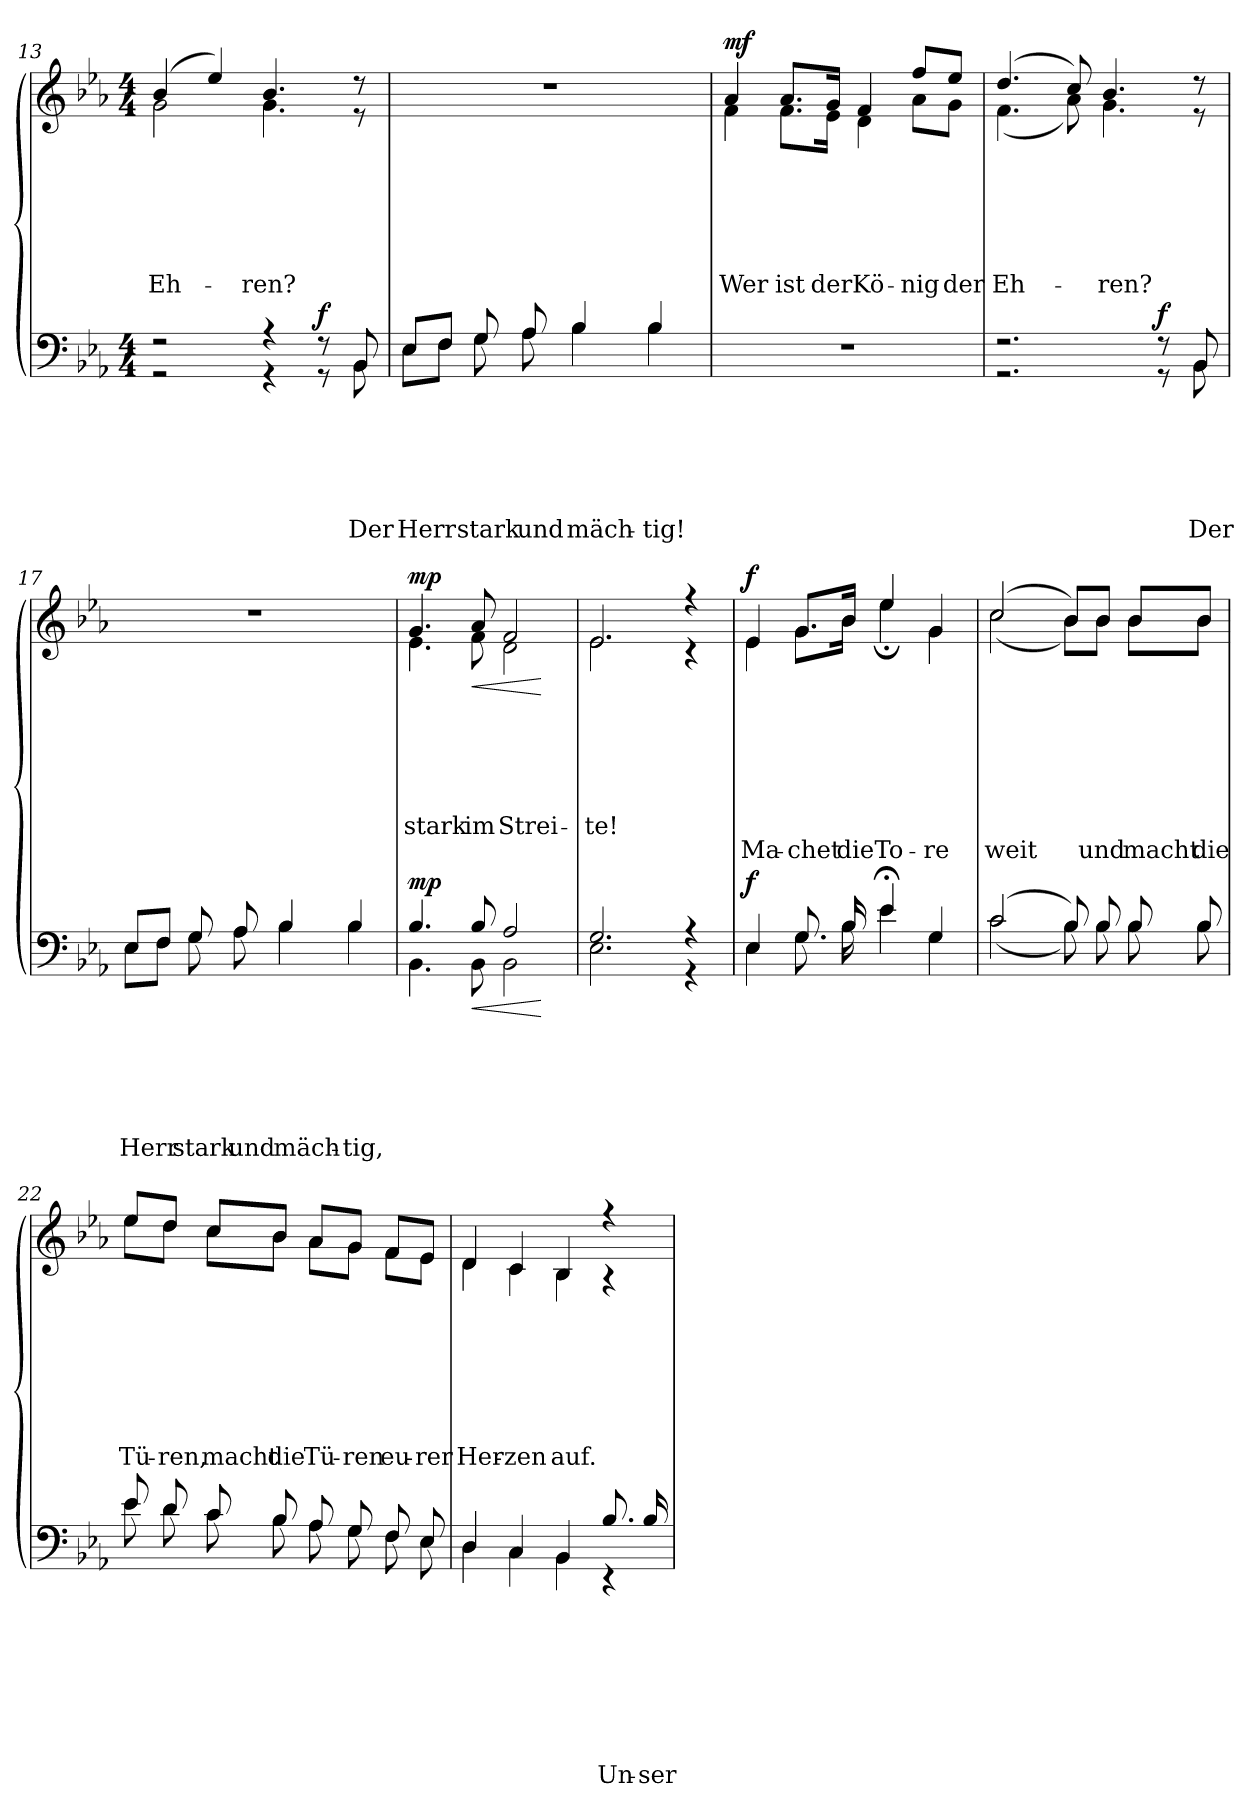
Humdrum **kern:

**kern	**text	**text	**text	**text	**text	**text	**text	**text	**dynam	**kern	**text	**text	**text	**text	**text	**text	**text	**dynam
*part2	*part2	*part2	*part2	*part2	*part2	*part2	*part2	*part2	*part2	*part1	*part1	*part1	*part1	*part1	*part1	*part1	*part1	*part1
*staff2	*staff2	*staff2	*staff2	*staff2	*staff2	*staff2	*staff2	*staff2	*staff2	*staff1	*staff1	*staff1	*staff1	*staff1	*staff1	*staff1	*staff1	*staff1
*clefF4	*	*	*	*	*	*	*	*	*	*clefG2	*	*	*	*	*	*	*	*
*k[b-e-a-]	*	*	*	*	*	*	*	*	*	*k[b-e-a-]	*	*	*	*	*	*	*	*
*E-:	*	*	*	*	*	*	*	*	*	*E-:	*	*	*	*	*	*	*	*
*M4/4	*	*	*	*	*	*	*	*	*	*M4/4	*	*	*	*	*	*	*	*
=13	=13	=13	=13	=13	=13	=13	=13	=13	=13	=13	=13	=13	=13	=13	=13	=13	=13	=13
*^	*	*	*	*	*	*	*	*	*	*	*	*	*	*	*	*	*	*
!	!	!	!	!	!	!	!	!	!	!	!	!	!	!	!	!	!LO:LY:b	!	!
*	*	*	*	*	*	*	*	*	*	*	*^	*	*	*	*	*	*	*	*
2r	2r	.	.	.	.	.	.	.	.	.	(4b-/	2g\	.	.	.	.	.	Eh-	.	.
.	.	.	.	.	.	.	.	.	.	.	4ee-/)	.	.	.	.	.	.	.	.	.
!	!	!	!	!	!	!	!	!	!	!	!	!	!	!	!	!	!	!LO:LY:b	!	!
4r	4r	.	.	.	.	.	.	.	.	.	4.b-/	4.g\	.	.	.	.	.	-ren?	.	.
!	!	!	!	!	!	!	!	!	!	!LO:DY:b	!	!	!	!	!	!	!	!	!	!
8r	8r	.	.	.	.	.	.	.	.	f	.	.	.	.	.	.	.	.	.	.
!	!	!	!	!	!	!	!LO:LY:a	!	!	!	!	!	!	!	!	!	!	!	!	!
8BB-/	8BB-\	.	.	.	.	.	Der	.	.	.	8r	8r	.	.	.	.	.	.	.	.
!!LO:LB:g=z
=14	=14	=14	=14	=14	=14	=14	=14	=14	=14	=14	=14	=14	=14	=14	=14	=14	=14	=14	=14	=14
!	!	!	!	!	!	!	!LO:LY:a	!	!	!	!	!	!	!	!	!	!	!	!	!
*	*	*	*	*	*	*	*	*	*	*	*v	*v	*	*	*	*	*	*	*	*
8E-/L	8E-\L	.	.	.	.	.	Herr	.	.	.	1r	.	.	.	.	.	.	.	.
8F/J	8F\J	.	.	.	.	.	.	.	.	.	.	.	.	.	.	.	.	.	.
!	!	!	!	!	!	!	!LO:LY:a	!	!	!	!	!	!	!	!	!	!	!	!
8G/	8G\	.	.	.	.	.	stark	.	.	.	.	.	.	.	.	.	.	.	.
!	!	!	!	!	!	!	!LO:LY:a	!	!	!	!	!	!	!	!	!	!	!	!
8A-/	8A-\	.	.	.	.	.	und	.	.	.	.	.	.	.	.	.	.	.	.
!	!	!	!	!	!	!	!LO:LY:a	!	!	!	!	!	!	!	!	!	!	!	!
4B-/	4B-\	.	.	.	.	.	mäch-	.	.	.	.	.	.	.	.	.	.	.	.
!	!	!	!	!	!	!	!LO:LY:a	!	!	!	!	!	!	!	!	!	!	!	!
4B-/	4B-\	.	.	.	.	.	-tig!	.	.	.	.	.	.	.	.	.	.	.	.
=15	=15	=15	=15	=15	=15	=15	=15	=15	=15	=15	=15	=15	=15	=15	=15	=15	=15	=15	=15
!	!	!	!	!	!	!	!	!	!	!	!	!	!	!	!	!	!LO:LY:b	!	!LO:DY:a
*v	*v	*	*	*	*	*	*	*	*	*	*^	*	*	*	*	*	*	*	*
1r	.	.	.	.	.	.	.	.	.	4a-/	4f\	.	.	.	.	.	Wer	.	mf
!	!	!	!	!	!	!	!	!	!	!	!	!	!	!	!	!	!LO:LY:b	!	!
.	.	.	.	.	.	.	.	.	.	8.a-/L	8.f\L	.	.	.	.	.	ist	.	.
!	!	!	!	!	!	!	!	!	!	!	!	!	!	!	!	!	!LO:LY:b	!	!
.	.	.	.	.	.	.	.	.	.	16g/Jk	16e-\Jk	.	.	.	.	.	der	.	.
!	!	!	!	!	!	!	!	!	!	!	!	!	!	!	!	!	!LO:LY:b	!	!
.	.	.	.	.	.	.	.	.	.	4f/	4d\	.	.	.	.	.	Kö-	.	.
!	!	!	!	!	!	!	!	!	!	!	!	!	!	!	!	!	!LO:LY:b	!	!
.	.	.	.	.	.	.	.	.	.	8ff/L	8a-\L	.	.	.	.	.	-nig	.	.
!	!	!	!	!	!	!	!	!	!	!	!	!	!	!	!	!	!LO:LY:b	!	!
.	.	.	.	.	.	.	.	.	.	8ee-/J	8g\J	.	.	.	.	.	der	.	.
=16	=16	=16	=16	=16	=16	=16	=16	=16	=16	=16	=16	=16	=16	=16	=16	=16	=16	=16	=16
*^	*	*	*	*	*	*	*	*	*	*	*	*	*	*	*	*	*	*	*
!	!	!	!	!	!	!	!	!	!	!	!	!	!	!	!	!	!	!LO:LY:b	!	!
2.r	2.r	.	.	.	.	.	.	.	.	.	(4.dd/	(<4.f\	.	.	.	.	.	Eh-	.	.
.	.	.	.	.	.	.	.	.	.	.	8cc/)	8a-\)	.	.	.	.	.	.	.	.
!	!	!	!	!	!	!	!	!	!	!	!	!	!	!	!	!	!	!LO:LY:b	!	!
.	.	.	.	.	.	.	.	.	.	.	4.b-/	4.g\	.	.	.	.	.	-ren?	.	.
!	!	!	!	!	!	!	!	!	!	!LO:DY:b	!	!	!	!	!	!	!	!	!	!
8r	8r	.	.	.	.	.	.	.	.	f	.	.	.	.	.	.	.	.	.	.
!	!	!	!	!	!	!	!LO:LY:a	!	!	!	!	!	!	!	!	!	!	!	!	!
8BB-/	8BB-\	.	.	.	.	.	Der	.	.	.	8r	8r	.	.	.	.	.	.	.	.
=17	=17	=17	=17	=17	=17	=17	=17	=17	=17	=17	=17	=17	=17	=17	=17	=17	=17	=17	=17	=17
!	!	!	!	!	!	!	!LO:LY:a	!	!	!	!	!	!	!	!	!	!	!	!	!
*	*	*	*	*	*	*	*	*	*	*	*v	*v	*	*	*	*	*	*	*	*
8E-/L	8E-\L	.	.	.	.	.	Herr	.	.	.	1r	.	.	.	.	.	.	.	.
8F/J	8F\J	.	.	.	.	.	.	.	.	.	.	.	.	.	.	.	.	.	.
!	!	!	!	!	!	!	!LO:LY:a	!	!	!	!	!	!	!	!	!	!	!	!
8G/	8G\	.	.	.	.	.	stark	.	.	.	.	.	.	.	.	.	.	.	.
!	!	!	!	!	!	!	!LO:LY:a	!	!	!	!	!	!	!	!	!	!	!	!
8A-/	8A-\	.	.	.	.	.	und	.	.	.	.	.	.	.	.	.	.	.	.
!	!	!	!	!	!	!	!LO:LY:a	!	!	!	!	!	!	!	!	!	!	!	!
4B-/	4B-\	.	.	.	.	.	mäch-	.	.	.	.	.	.	.	.	.	.	.	.
!	!	!	!	!	!	!	!LO:LY:a	!	!	!	!	!	!	!	!	!	!	!	!
4B-/	4B-\	.	.	.	.	.	-tig,	.	.	.	.	.	.	.	.	.	.	.	.
!!LO:LB:g=z
=18	=18	=18	=18	=18	=18	=18	=18	=18	=18	=18	=18	=18	=18	=18	=18	=18	=18	=18	=18
!	!	!	!	!	!	!	!	!	!	!LO:DY:b	!	!	!	!	!	!	!LO:LY:b	!	!LO:DY:a
*	*	*	*	*	*	*	*	*	*	*	*^	*	*	*	*	*	*	*	*
4.B-/	4.BB-\	.	.	.	.	.	.	.	.	mp	4.g/	4.e-\	.	.	.	.	.	stark	.	mp
!	!	!	!	!	!	!	!	!	!	!LO:HP:b	!	!	!	!	!	!	!	!LO:LY:b	!	!LO:HP:b
8B-/	8BB-\	.	.	.	.	.	.	.	.	<	8a-/	8f\	.	.	.	.	.	im	.	<
!	!	!	!	!	!	!	!	!	!	!	!	!	!	!	!	!	!	!LO:LY:b	!	!
2A-/	2BB-\	.	.	.	.	.	.	.	.	.	2f/	2d\	.	.	.	.	.	Strei-	.	.
*v	*v	*	*	*	*	*	*	*	*	*	*	*	*	*	*	*	*	*	*	*
*	*	*	*	*	*	*	*	*	*	*v	*v	*	*	*	*	*	*	*	*
.	.	.	.	.	.	.	.	.	[	.	.	.	.	.	.	.	.	[
=19	=19	=19	=19	=19	=19	=19	=19	=19	=19	=19	=19	=19	=19	=19	=19	=19	=19	=19
*^	*	*	*	*	*	*	*	*	*	*	*	*	*	*	*	*	*	*
!	!	!	!	!	!	!	!	!	!	!	!	!	!	!	!	!	!LO:LY:b	!	!
*	*	*	*	*	*	*	*	*	*	*	*^	*	*	*	*	*	*	*	*
2.G/	2.E-\	.	.	.	.	.	.	.	.	.	2.e-/	2.e-\	.	.	.	.	.	-te!	.	.
4r	4r	.	.	.	.	.	.	.	.	.	4r	4r	.	.	.	.	.	.	.	.
=20	=20	=20	=20	=20	=20	=20	=20	=20	=20	=20	=20	=20	=20	=20	=20	=20	=20	=20	=20	=20
!	!	!	!	!	!	!	!	!	!	!LO:DY:b	!	!	!	!	!	!	!	!	!LO:LY:b	!LO:DY:a
4E-/	4E-\	.	.	.	.	.	.	.	.	f	4e-/	4e-\	.	.	.	.	.	.	Ma-	f
!	!	!	!	!	!	!	!	!	!	!	!	!	!	!	!	!	!	!	!LO:LY:b	!
8.G/	8.G\	.	.	.	.	.	.	.	.	.	8.g/L	8.g\L	.	.	.	.	.	.	-chet	.
!	!	!	!	!	!	!	!	!	!	!	!	!	!	!	!	!	!	!	!LO:LY:b	!
16B-/	16B-\	.	.	.	.	.	.	.	.	.	16b-/Jk	16b-\Jk	.	.	.	.	.	.	die	.
!	!	!	!	!	!	!	!	!	!	!	!	!	!	!	!	!	!	!	!LO:LY:b	!
4e-;/	4e-\	.	.	.	.	.	.	.	.	.	4ee-/	4ee-;<\	.	.	.	.	.	.	To-	.
!	!	!	!	!	!	!	!	!	!	!	!	!	!	!	!	!	!	!	!LO:LY:b	!
4G/	4G\	.	.	.	.	.	.	.	.	.	4g/	4g\	.	.	.	.	.	.	-re	.
=21	=21	=21	=21	=21	=21	=21	=21	=21	=21	=21	=21	=21	=21	=21	=21	=21	=21	=21	=21	=21
!	!	!	!	!	!	!	!	!	!	!	!	!	!	!	!	!	!	!	!LO:LY:b	!
(2c/	(<2c\	.	.	.	.	.	.	.	.	.	(2cc/	(<2cc\	.	.	.	.	.	.	weit	.
8B-/)	8B-\)	.	.	.	.	.	.	.	.	.	8b-/L)	8b-\L)	.	.	.	.	.	.	.	.
!	!	!	!	!	!	!	!	!	!	!	!	!	!	!	!	!	!	!	!LO:LY:b	!
8B-/	8B-\	.	.	.	.	.	.	.	.	.	8b-/J	8b-\J	.	.	.	.	.	.	und	.
!	!	!	!	!	!	!	!	!	!	!	!	!	!	!	!	!	!	!	!LO:LY:b	!
8B-/	8B-\	.	.	.	.	.	.	.	.	.	8b-/L	8b-\L	.	.	.	.	.	.	macht	.
!	!	!	!	!	!	!	!	!	!	!	!	!	!	!	!	!	!	!	!LO:LY:b	!
8B-/	8B-\	.	.	.	.	.	.	.	.	.	8b-/J	8b-\J	.	.	.	.	.	.	die	.
!!LO:PB:g=z	!!
=22	=22	=22	=22	=22	=22	=22	=22	=22	=22	=22	=22	=22	=22	=22	=22	=22	=22	=22	=22	=22
!	!	!	!	!	!	!	!	!	!	!	!	!	!	!	!	!	!	!	!LO:LY:b	!
8e-/	8e-\	.	.	.	.	.	.	.	.	.	8ee-/L	8ee-\L	.	.	.	.	.	.	Tü-	.
!	!	!	!	!	!	!	!	!	!	!	!	!	!	!	!	!	!	!	!LO:LY:b	!
8d/	8d\	.	.	.	.	.	.	.	.	.	8dd/J	8dd\J	.	.	.	.	.	.	-ren,	.
!	!	!	!	!	!	!	!	!	!	!	!	!	!	!	!	!	!	!	!LO:LY:b	!
8c/	8c\	.	.	.	.	.	.	.	.	.	8cc/L	8cc\L	.	.	.	.	.	.	macht	.
!	!	!	!	!	!	!	!	!	!	!	!	!	!	!	!	!	!	!	!LO:LY:b	!
8B-/	8B-\	.	.	.	.	.	.	.	.	.	8b-/J	8b-\J	.	.	.	.	.	.	die	.
!	!	!	!	!	!	!	!	!	!	!	!	!	!	!	!	!	!	!	!LO:LY:b	!
8A-/	8A-\	.	.	.	.	.	.	.	.	.	8a-/L	8a-\L	.	.	.	.	.	.	Tü-	.
!	!	!	!	!	!	!	!	!	!	!	!	!	!	!	!	!	!	!	!LO:LY:b	!
8G/	8G\	.	.	.	.	.	.	.	.	.	8g/J	8g\J	.	.	.	.	.	.	-ren	.
!	!	!	!	!	!	!	!	!	!	!	!	!	!	!	!	!	!	!	!LO:LY:b	!
8F/	8F\	.	.	.	.	.	.	.	.	.	8f/L	8f\L	.	.	.	.	.	.	eu-	.
!	!	!	!	!	!	!	!	!	!	!	!	!	!	!	!	!	!	!	!LO:LY:b	!
8E-/	8E-\	.	.	.	.	.	.	.	.	.	8e-/J	8e-\J	.	.	.	.	.	.	-rer	.
=23	=23	=23	=23	=23	=23	=23	=23	=23	=23	=23	=23	=23	=23	=23	=23	=23	=23	=23	=23	=23
!	!	!	!	!	!	!	!	!	!	!	!	!	!	!	!	!	!	!	!LO:LY:b	!
4D/	4D\	.	.	.	.	.	.	.	.	.	4d/	4d\	.	.	.	.	.	.	Her-	.
!	!	!	!	!	!	!	!	!	!	!	!	!	!	!	!	!	!	!	!LO:LY:b	!
4C/	4C\	.	.	.	.	.	.	.	.	.	4c/	4c\	.	.	.	.	.	.	-zen	.
!	!	!	!	!	!	!	!	!	!	!	!	!	!	!	!	!	!	!	!LO:LY:b	!
4BB-/	4BB-\	.	.	.	.	.	.	.	.	.	4B-/	4B-\	.	.	.	.	.	.	auf.	.
!	!	!	!	!	!	!	!	!	!LO:LY:a	!	!	!	!	!	!	!	!	!	!	!
8.B-/	4rEE	.	.	.	.	.	.	.	Un-	.	4r	4r	.	.	.	.	.	.	.	.
!	!	!	!	!	!	!	!	!	!LO:LY:a	!	!	!	!	!	!	!	!	!	!	!
16B-/	.	.	.	.	.	.	.	.	-ser	.	.	.	.	.	.	.	.	.	.	.
*v	*v	*	*	*	*	*	*	*	*	*	*	*	*	*	*	*	*	*	*	*
*	*	*	*	*	*	*	*	*	*	*v	*v	*	*	*	*	*	*	*	*
=	=	=	=	=	=	=	=	=	=	=	=	=	=	=	=	=	=	=
*-	*-	*-	*-	*-	*-	*-	*-	*-	*-	*-	*-	*-	*-	*-	*-	*-	*-	*-
